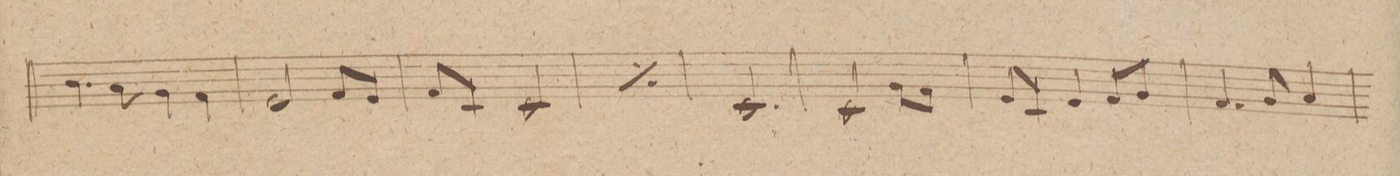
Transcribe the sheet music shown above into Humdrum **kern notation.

**kern	**dynam
*I"Violino IIdo	*
*clefG2	*
*k[b-]	*
*met(c|)	*
*M3/4	*
4.b-\	.
8a\	.
8g\	.
8f\	.
=110	=110
2e/	.
8f/L	.
8e/J	.
=111	=111
8f/L	.
8c/J	.
2c/	.
=112	=112
*rep	*
8f/L	.
8c/J	.
2c/	.
*Xrep	*
=113	=113
2.c/	.
=114	=114
2c/	.
8g\L	.
8f\J	.
=115	=115
8e/L	.
8c/J	.
4e/	.
8f/L	.
8g/J	.
=116	=116
4.f/	.
8g/	.
4a/	.
=117	=117
*-	*-
